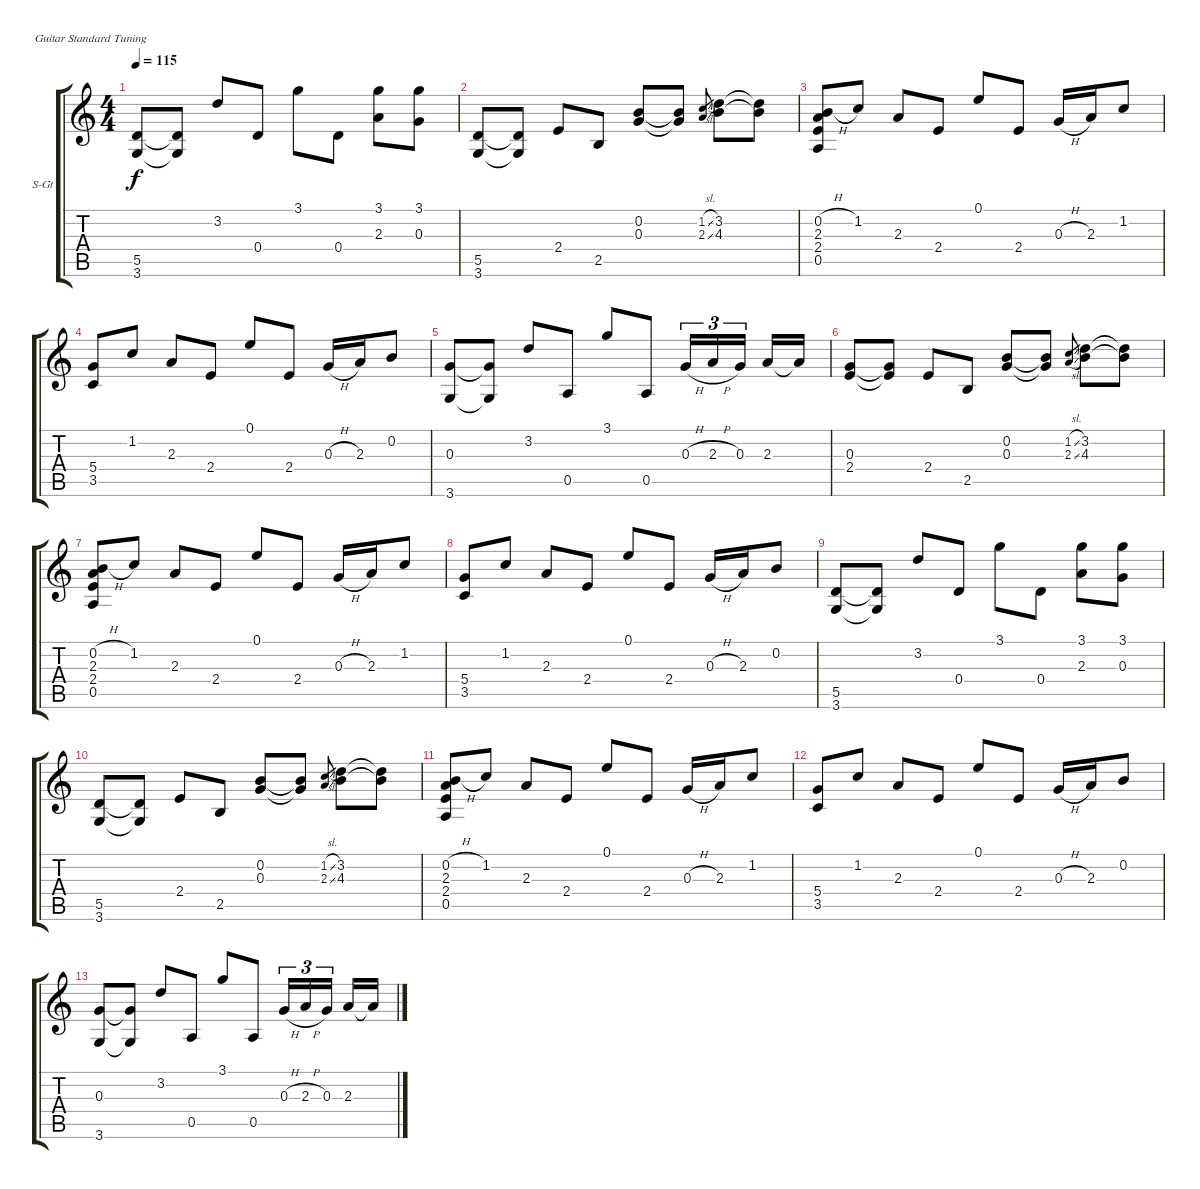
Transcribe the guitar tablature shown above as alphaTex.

\defaultSystemsLayout 4
\bracketExtendMode groupsimilarinstruments
\firstSystemTrackNameOrientation horizontal
\otherSystemsTrackNameOrientation horizontal
\track ("Steel Guitar" "S-Gt") {instrument acousticguitarsteel}
\staff {score tabs}
\tuning (E4 B3 G3 D3 A2 E2)
\ts (4 4)
\tempo 115
\clef g2
\ks c
(3.6 5.5).8{dy f} (3.6{t} 5.5{t}).8 3.2.8 0.4.8 3.1.8 0.4.8 (3.1 2.3).8 (0.3 3.1).8 |
(3.6 5.5).8 (3.6{t} 5.5{t}).8 2.4.8 2.5.8 (0.3 0.2).8 (0.3{t} 0.2{t}).8 (2.3{sl} 1.2{sl}).8{gr} (4.3 3.2).8 (4.3{t} 3.2{t}).8 |
(0.5 2.4 2.3 0.2{h}).8 1.2.8 2.3.8 2.4.8 0.1.8 2.4.8 0.3{h}.16 2.3.16 1.2.8 |
(3.5 5.4).8 1.2.8 2.3.8 2.4.8 0.1.8 2.4.8 0.3{h}.16 2.3.16 0.2.8 |
(0.3 3.6).8 (3.6{t} 0.3{t}).8 3.2.8 0.5.8 3.1.8 0.5.8 0.3{h}.16{tu (3 2)} 2.3{h}.16{tu (3 2)} 0.3.16{tu (3 2)} 2.3.16 2.3{t}.16 |
(2.4 0.3).8 (2.4{t} 0.3{t}).8 2.4.8 2.5.8 (0.3 0.2).8 (0.3{t} 0.2{t}).8 (1.2{sl} 2.3{sl}).8{gr} (3.2 4.3).8 (3.2{t} 4.3{t}).8 |
(0.5 2.4 2.3 0.2{h}).8 1.2.8 2.3.8 2.4.8 0.1.8 2.4.8 0.3{h}.16 2.3.16 1.2.8 |
(3.5 5.4).8 1.2.8 2.3.8 2.4.8 0.1.8 2.4.8 0.3{h}.16 2.3.16 0.2.8 |
(3.6 5.5).8 (3.6{t} 5.5{t}).8 3.2.8 0.4.8 3.1.8 0.4.8 (3.1 2.3).8 (0.3 3.1).8 |
(3.6 5.5).8 (3.6{t} 5.5{t}).8 2.4.8 2.5.8 (0.3 0.2).8 (0.3{t} 0.2{t}).8 (2.3{sl} 1.2{sl}).8{gr} (4.3 3.2).8 (4.3{t} 3.2{t}).8 |
(0.5 2.4 2.3 0.2{h}).8 1.2.8 2.3.8 2.4.8 0.1.8 2.4.8 0.3{h}.16 2.3.16 1.2.8 |
(3.5 5.4).8 1.2.8 2.3.8 2.4.8 0.1.8 2.4.8 0.3{h}.16 2.3.16 0.2.8 |
(0.3 3.6).8 (3.6{t} 0.3{t}).8 3.2.8 0.5.8 3.1.8 0.5.8 0.3{h}.16{tu (3 2)} 2.3{h}.16{tu (3 2)} 0.3.16{tu (3 2)} 2.3.16 2.3{t}.16
